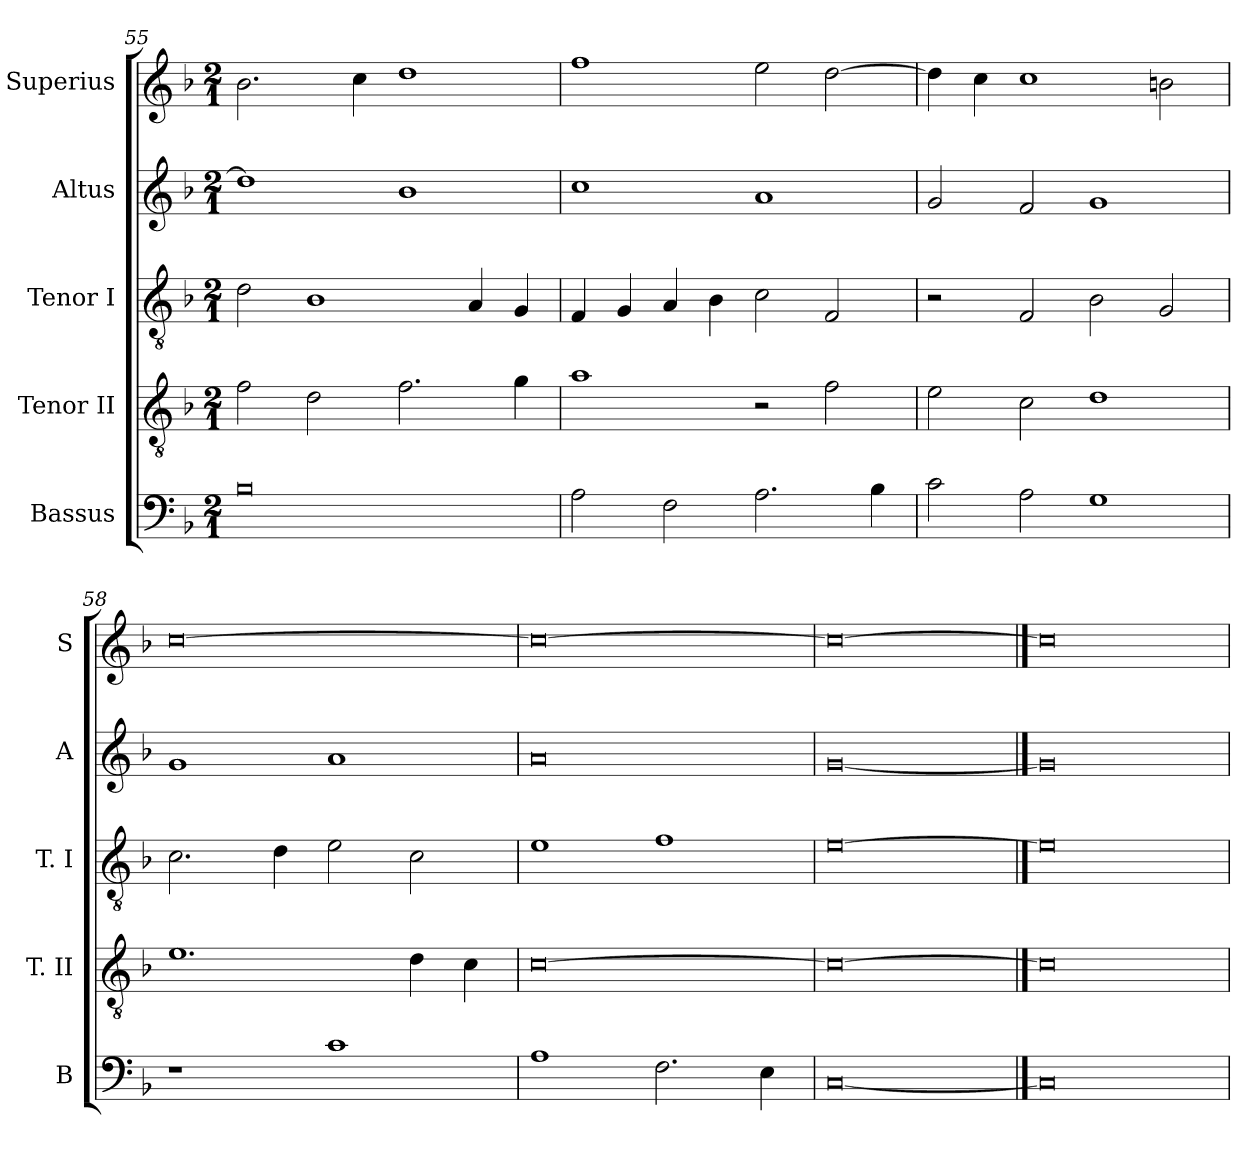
**kern	**kern	**kern	**kern	**kern
*part5	*part4	*part3	*part2	*part1
*staff5	*staff4	*staff3	*staff2	*staff1
*I"Bassus	*I"Tenor II	*I"Tenor I	*I"Altus	*I"Superius
*I'B	*I'T. II	*I'T. I	*I'A	*I'S
*clefF4	*clefGv2	*clefGv2	*clefG2	*clefG2
*k[b-]	*k[b-]	*k[b-]	*k[b-]	*k[b-]
*F:	*F:	*F:	*F:	*F:
*M2/1	*M2/1	*M2/1	*M2/1	*M2/1
=55	=55	=55	=55	=55
0B-	2f	2d	1dd]	2.b-
.	2d	1B-	.	.
.	.	.	.	4cc
.	2.f	.	1b-	1dd
.	.	4A	.	.
.	4g	4G	.	.
=56	=56	=56	=56	=56
2A	1a	4F	1cc	1ff
.	.	4G	.	.
2F	.	4A	.	.
.	.	4B-	.	.
2.A	2r	2c	1a	2ee
.	2f	2F	.	[2dd
4B-	.	.	.	.
=57	=57	=57	=57	=57
2c	2e	2r	2g	4dd]
.	.	.	.	4cc
2A	2c	2F	2f	1cc
1G	1d	2B-	1g	.
.	.	2G	.	2bn
=58	=58	=58	=58	=58
1r	1.e	2.c	1g	[0cc
.	.	4d	.	.
1c	.	2e	1a	.
.	4d	2c	.	.
.	4c	.	.	.
=59	=59	=59	=59	=59
1A	[0c	1e	0a	0cc_
2.F	.	1f	.	.
4E	.	.	.	.
=60	=60	=60	=60	=60
[0C	0c_	[0e	[0g	0cc_
==61	==61	==61	==61	==61
0C]	0c]	0e]	0g]	0cc]
=	=	=	=	=
*-	*-	*-	*-	*-
